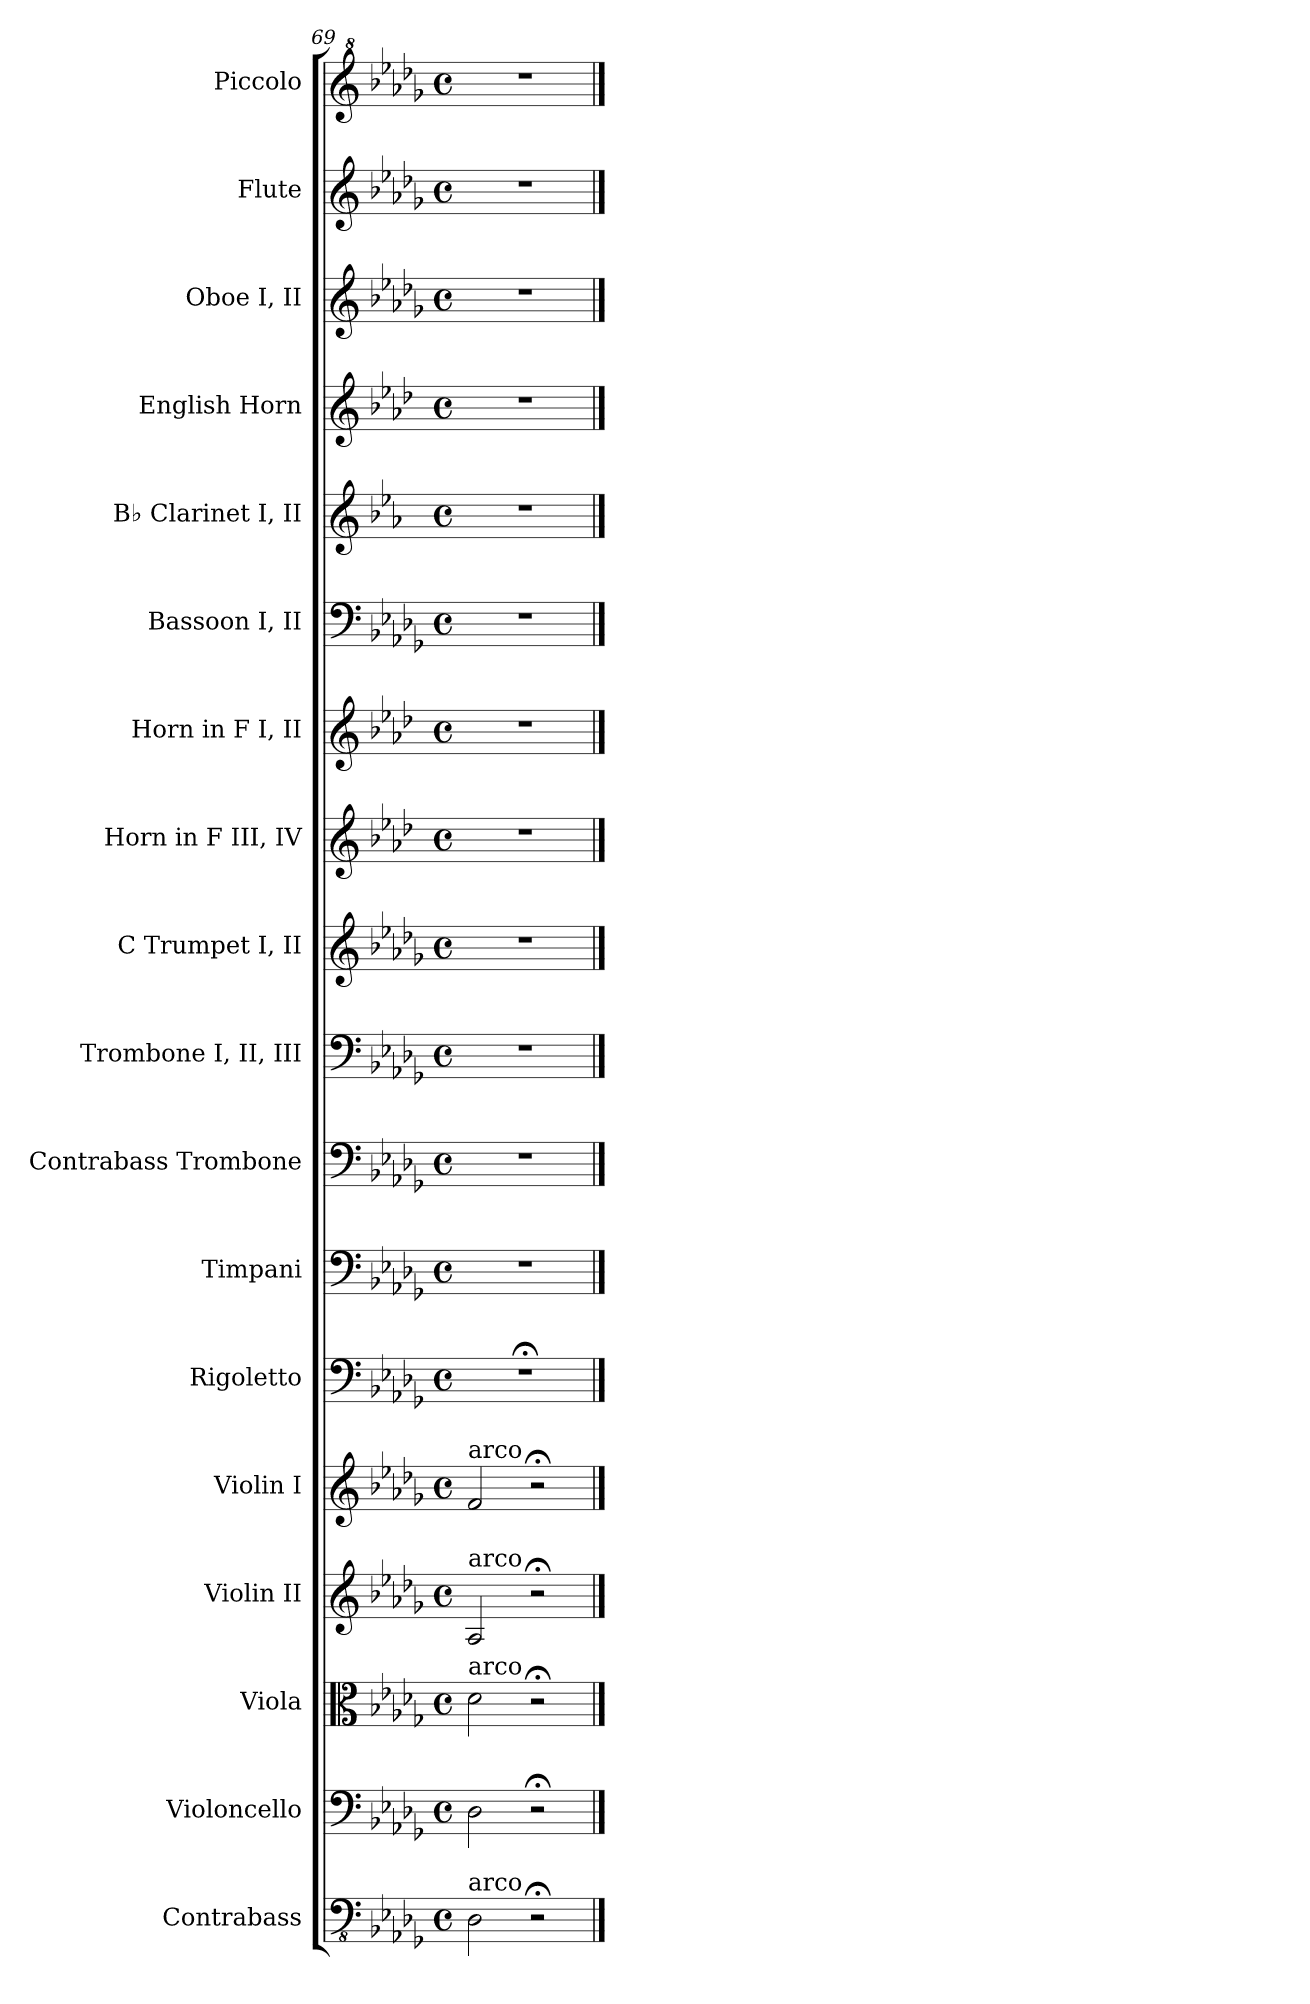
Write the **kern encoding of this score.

**kern	**kern	**kern	**kern	**kern	**kern	**kern	**kern	**kern	**kern	**kern	**kern	**kern	**kern	**kern	**kern	**kern	**kern
*part18	*part17	*part16	*part15	*part14	*part13	*part12	*part11	*part10	*part9	*part8	*part7	*part6	*part5	*part4	*part3	*part2	*part1
*staff18	*staff17	*staff16	*staff15	*staff14	*staff13	*staff12	*staff11	*staff10	*staff9	*staff8	*staff7	*staff6	*staff5	*staff4	*staff3	*staff2	*staff1
*I"Contrabass	*I"Violoncello	*I"Viola	*I"Violin II	*I"Violin I	*I"Rigoletto	*I"Timpani	*I"Contrabass  Trombone	*I"Trombone I, II, III	*I"C Trumpet I, II	*I"Horn in F III, IV	*I"Horn in F I, II	*I"Bassoon I, II	*I"B♭ Clarinet I, II	*I"English Horn	*I"Oboe I, II	*I"Flute	*I"Piccolo
*I'Cb.	*I'Vc.	*I'Vla.	*I'Vln. II	*I'Vln. I	*I'R.	*I'Timp.	*I'Cb.  Tbn.	*I'Tbn. I-III	*I'C Tpt. I, II	*	*	*I'Bsn. I, II	*I'B♭ Cl. I, II	*I'E. Hn.	*I'Ob. I, II	*I'Fl.	*I'Picc.
*clefFv4	*clefF4	*clefC3	*clefG2	*clefG2	*clefF4	*clefF4	*clefF4	*clefF4	*clefG2	*clefG2	*clefG2	*clefF4	*clefG2	*clefG2	*clefG2	*clefG2	*clefG^2
*	*	*	*	*	*	*	*	*	*	*ITrd4c7	*ITrd4c7	*	*ITrd1c2	*ITrd4c7	*	*	*ITrd-7c-12
*k[b-e-a-d-g-]	*k[b-e-a-d-g-]	*k[b-e-a-d-g-]	*k[b-e-a-d-g-]	*k[b-e-a-d-g-]	*k[b-e-a-d-g-]	*k[b-e-a-d-g-]	*k[b-e-a-d-g-]	*k[b-e-a-d-g-]	*k[b-e-a-d-g-]	*k[b-e-a-d-g-]	*k[b-e-a-d-g-]	*k[b-e-a-d-g-]	*k[b-e-a-d-g-]	*k[b-e-a-d-g-]	*k[b-e-a-d-g-]	*k[b-e-a-d-g-]	*k[b-e-a-d-g-]
*M4/4	*M4/4	*M4/4	*M4/4	*M4/4	*M4/4	*M4/4	*M4/4	*M4/4	*M4/4	*M4/4	*M4/4	*M4/4	*M4/4	*M4/4	*M4/4	*M4/4	*M4/4
*met(c)	*met(c)	*met(c)	*met(c)	*met(c)	*met(c)	*met(c)	*met(c)	*met(c)	*met(c)	*met(c)	*met(c)	*met(c)	*met(c)	*met(c)	*met(c)	*met(c)	*met(c)
=69	=69	=69	=69	=69	=69	=69	=69	=69	=69	=69	=69	=69	=69	=69	=69	=69	=69
!	!	!	!	!LO:TX:a:t=arco	!	!	!	!	!	!	!	!	!	!	!	!	!
!	!	!	!LO:TX:a:t=arco	!	!	!	!	!	!	!	!	!	!	!	!	!	!
!	!	!LO:TX:a:t=arco	!	!	!	!	!	!	!	!	!	!	!	!	!	!	!
!LO:TX:a:t=arco	!	!	!	!	!	!	!	!	!	!	!	!	!	!	!	!	!
2DD-\	2D-\	2d-\	2A-/	2f/	1r;<	1r	1r	1r	1r	1r	1r	1r	1r	1r	1r	1r	1r
2r;<	2r;<	2r;<	2r;<	2r;<	.	.	.	.	.	.	.	.	.	.	.	.	.
==	==	==	==	==	==	==	==	==	==	==	==	==	==	==	==	==	==
*-	*-	*-	*-	*-	*-	*-	*-	*-	*-	*-	*-	*-	*-	*-	*-	*-	*-
